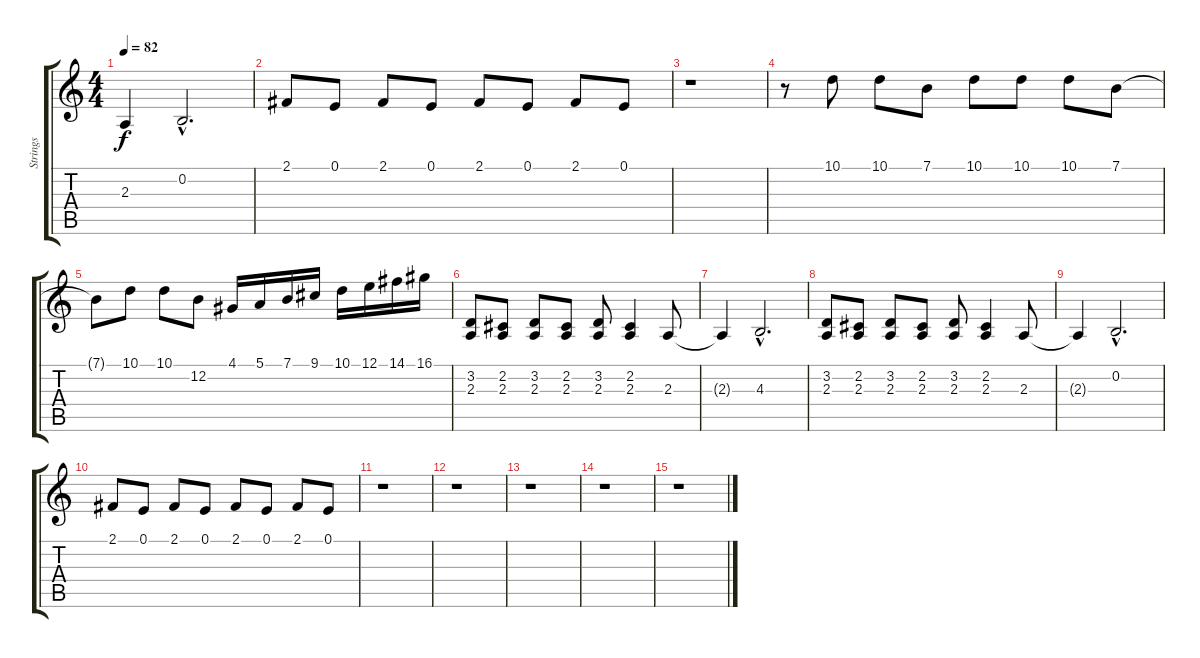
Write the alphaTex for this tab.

\track ("Strings" "Strings") {instrument voiceoohs}
\staff {score tabs}
\tuning (E4 B3 G3 D3 A2 E2) {hide}
\ts (4 4)
\tempo 82
\clef g2
\ks c
2.3{t}.4{dy f} 0.2{hac}.2{d} |
2.1.8 0.1.8 2.1.8 0.1.8 2.1.8 0.1.8 2.1.8 0.1.8 |
r.1 |
r.8 10.1.8 10.1.8 7.1.8 10.1.8 10.1.8 10.1.8 7.1.8 |
7.1{t}.8 10.1.8 10.1.8 12.2.8 4.1.16 5.1.16 7.1.16 9.1.16 10.1.16 12.1.16 14.1.16 16.1.16 |
(3.2 2.3).8 (2.2 2.3).8 (3.2 2.3).8 (2.2 2.3).8 (3.2 2.3).8 (2.2 2.3).4 2.3.8 |
2.3{t}.4 4.3{hac}.2{d} |
(3.2 2.3).8 (2.2 2.3).8 (3.2 2.3).8 (2.2 2.3).8 (3.2 2.3).8 (2.2 2.3).4 2.3.8 |
2.3{t}.4 0.2{hac}.2{d} |
2.1.8 0.1.8 2.1.8 0.1.8 2.1.8 0.1.8 2.1.8 0.1.8 |
r.1 |
r.1 |
r.1 |
r.1 |
r.1
